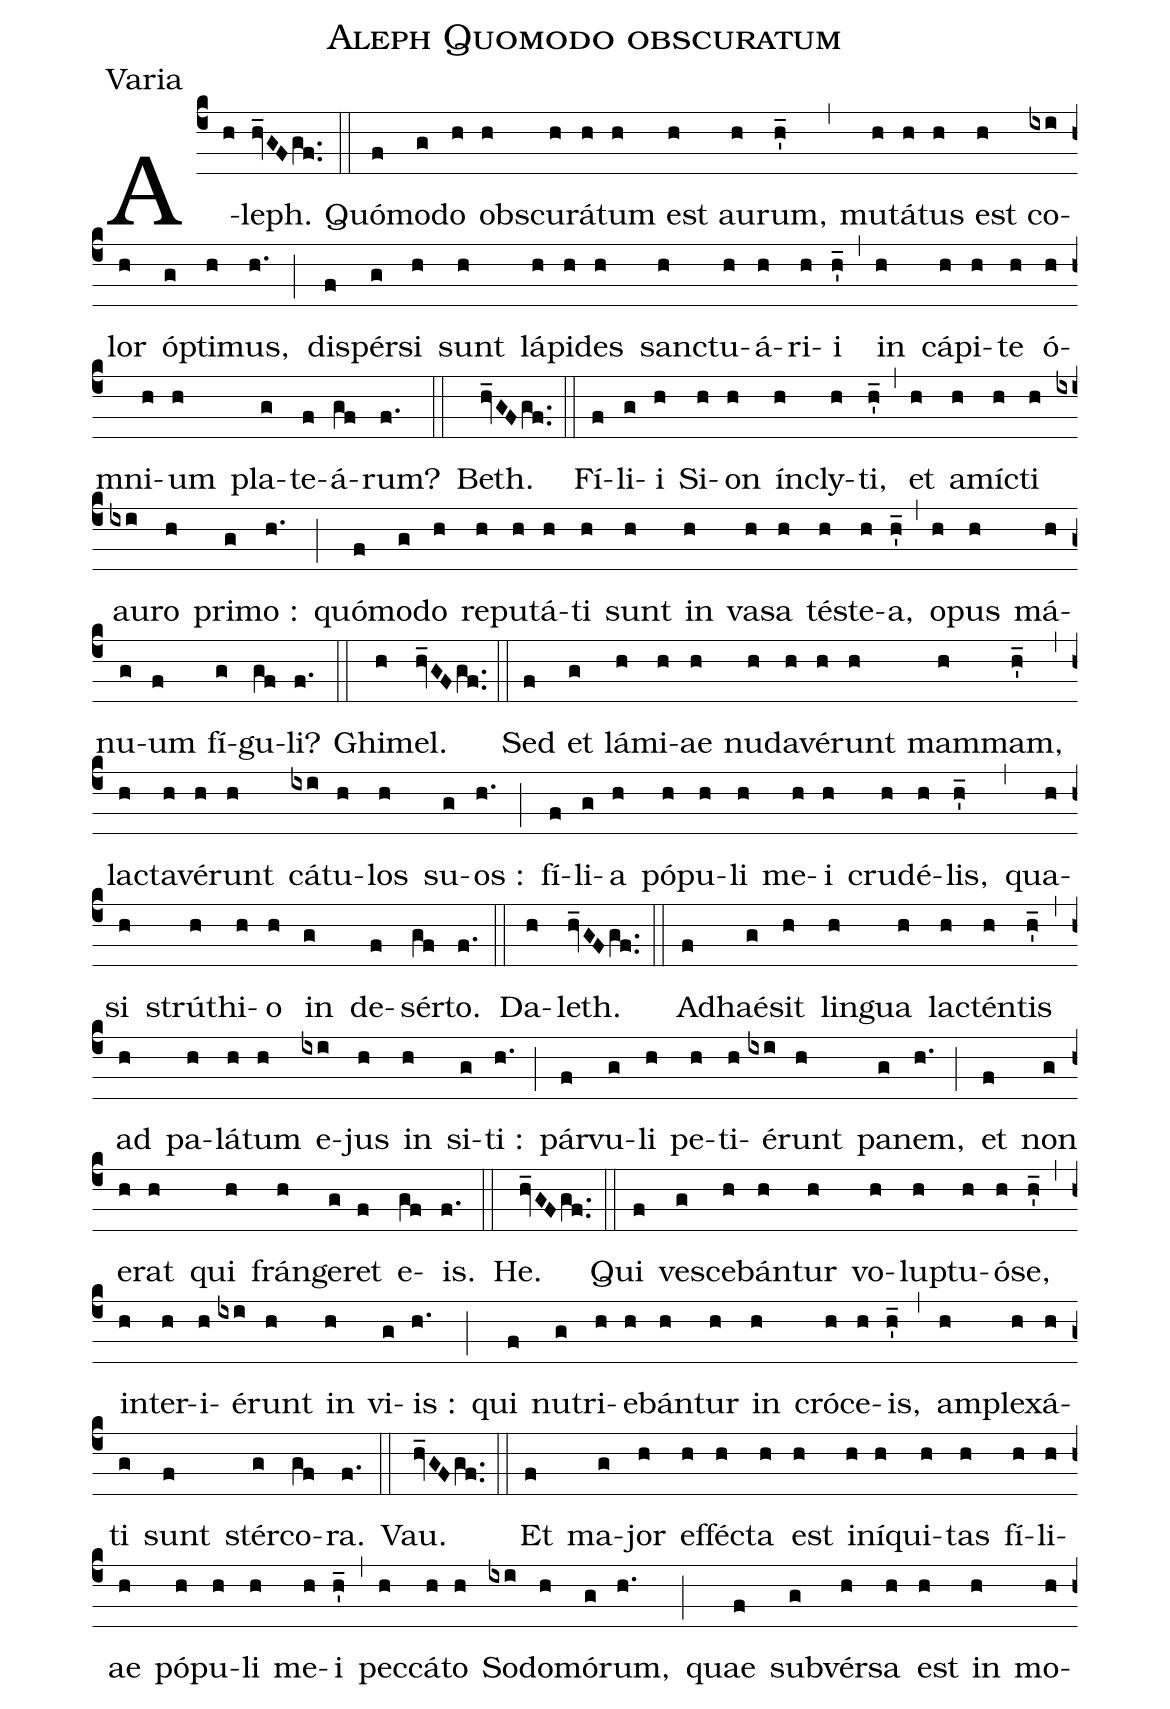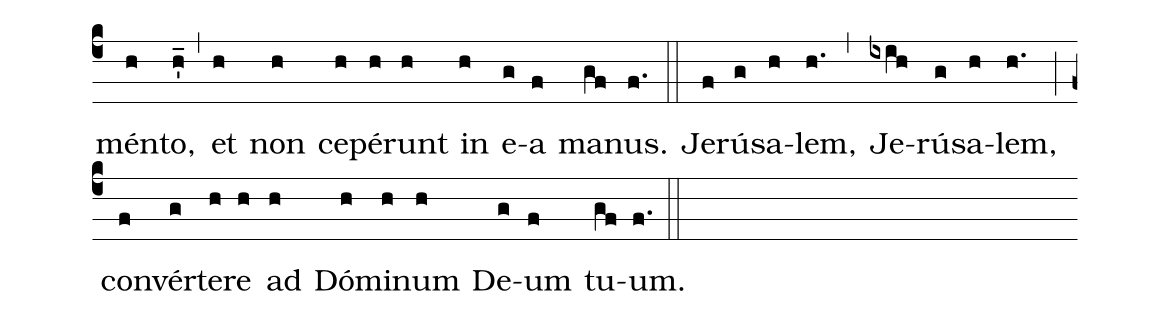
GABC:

name:Aleph Quomodo obscuratum;
office-part:Varia;
%%
(c4) A(h)leph.(hv_GFgf..) (::) Quó(f)mo(g)do(h) ob(h)scu(h)rá(h)tum(h) est(h) au(h)rum,(h'_) (,) mu(h)tá(h)tus(h) est(h) co(ixi)lor(h) ó(g)pti(h)mus,(h.) (;) dis(f)pér(g)si(h) sunt(h) lá(h)pi(h)des(h) san(h)ctu(h)á(h)ri(h)i(h'_) (,) in(h) cá(h)pi(h)te(h) ó(h)mni(h)um(h) pla(g)te(f)á(gf)rum?(f.) (::)
Beth.(hv_GFgf..) (::) Fí(f)li(g)i(h) Si(h)on(h) ín(h)cly(h)ti,(h'_) (,) et(h) a(h)mí(h)cti(h) au(ixi)ro(h) pri(g)mo :(h.) (;) quó(f)mo(g)do(h) re(h)pu(h)tá(h)ti(h) sunt(h) in(h) va(h)sa(h) té(h)ste(h)a,(h'_) (,) o(h)pus(h) má(h)nu(g)um(f) fí(g)gu(gf)li?(f.) (::)
Ghi(h)mel.(hv_GFgf..) (::) Sed(f) et(g) lá(h)mi(h)ae(h) nu(h)da(h)vé(h)runt(h) mam(h)mam,(h'_) (,) la(h)cta(h)vé(h)runt(h) cá(ixi)tu(h)los(h) su(g)os :(h.) (;) fí(f)li(g)a(h) pó(h)pu(h)li(h) me(h)i(h) cru(h)dé(h)lis,(h'_) (,) qua(h)si(h) strú(h)thi(h)o(h) in(g) de(f)sér(gf)to.(f.) (::)
Da(h)leth.(hv_GFgf..) (::) Ad(f)haé(g)sit(h) lin(h)gua(h) la(h)ctén(h)tis(h'_) (,) ad(h) pa(h)lá(h)tum(h) e(ixi)jus(h) in(h) si(g)ti :(h.) (;) pár(f)vu(g)li(h) pe(h)ti(h)é(ixi)runt(h) pa(g)nem,(h.) (;) et(f) non(g) e(h)rat(h) qui(h) frán(h)ge(g)ret(f) e(gf)is.(f.) (::)
He.(hv_GFgf..) (::) Qui(f) ve(g)sce(h)bán(h)tur(h) vo(h)lu(h)ptu(h)ó(h)se,(h'_) (,) in(h)ter(h)i(h)é(ixi)runt(h) in(h) vi(g)is :(h.) (;) qui(f) nu(g)tri(h)e(h)bán(h)tur(h) in(h) cró(h)ce(h)is,(h'_) (,) am(h)ple(h)xá(h)ti(g) sunt(f) stér(g)co(gf)ra.(f.) (::)
Vau.(hv_GFgf..) (::) Et(f) ma(g)jor(h) ef(h)fé(h)cta(h) est(h) in(h)í(h)qui(h)tas(h) fí(h)li(h)ae(h) pó(h)pu(h)li(h) me(h)i(h'_) (,) pec(h)cá(h)to(h) So(ixi)do(h)mó(g)rum,(h.) (;) quae(f) sub(g)vér(h)sa(h) est(h) in(h) mo(h)mén(h)to,(h'_) (,) et(h) non(h) ce(h)pé(h)runt(h) in(h) e(g)a(f) ma(gf)nus.(f.) (::)
Je(f)rú(g)sa(h)lem,(h.) (,) Je(ixih)rú(g)sa(h)lem,(h.) (;) con(f)vér(g)te(h)re(h) ad(h) Dó(h)mi(h)num(h) De(g)um(f) tu(gf)um.(f.) (::)
